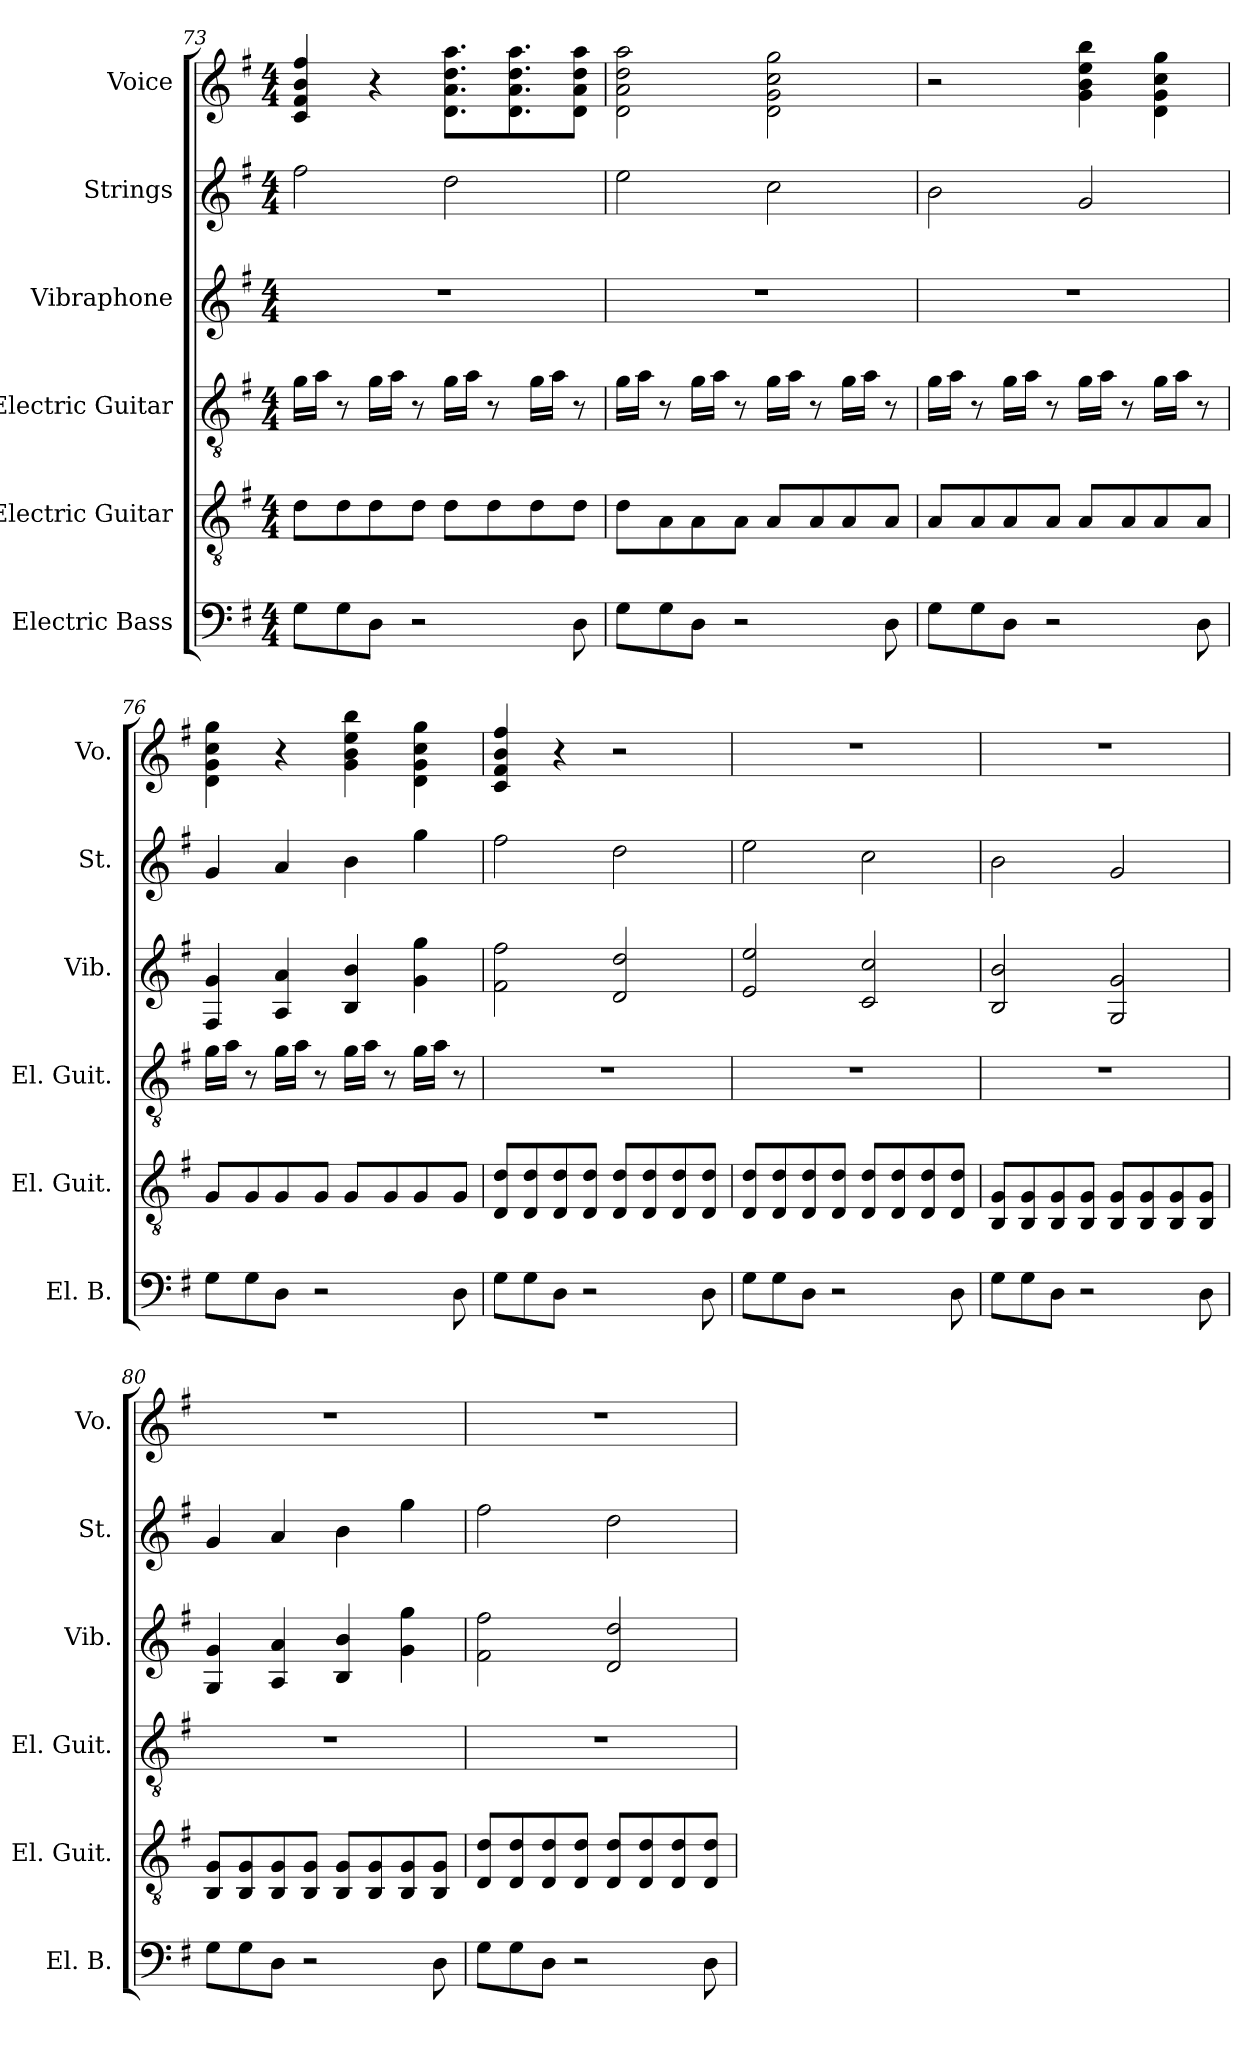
**kern	**kern	**kern	**kern	**kern	**kern
*part6	*part5	*part4	*part3	*part2	*part1
*staff6	*staff5	*staff4	*staff3	*staff2	*staff1
*I"Electric Bass	*I"Electric Guitar	*I"Electric Guitar	*I"Vibraphone	*I"Strings	*I"Voice
*I'El. B.	*I'El. Guit.	*I'El. Guit.	*I'Vib.	*I'St.	*I'Vo.
*clefF4	*clefGv2	*clefGv2	*clefG2	*clefG2	*clefG2
*k[f#]	*k[f#]	*k[f#]	*k[f#]	*k[f#]	*k[f#]
*M4/4	*M4/4	*M4/4	*M4/4	*M4/4	*M4/4
=73	=73	=73	=73	=73	=73
8G\L	8d\L	16g\LL	1r	2ff#\	4c/ 4f#/ 4b/ 4ff#/
.	.	16a\JJ	.	.	.
8G\	8d\	8r	.	.	.
8D\J	8d\	16g\LL	.	.	4r
.	.	16a\JJ	.	.	.
2r	8d\J	8r	.	.	.
.	8d\L	16g\LL	.	2dd\	8.d\ 8.a\ 8.dd\ 8.aa\L
.	.	16a\JJ	.	.	.
.	8d\	8r	.	.	.
.	.	.	.	.	8.d\ 8.a\ 8.dd\ 8.aa\
.	8d\	16g\LL	.	.	.
.	.	16a\JJ	.	.	.
8D\	8d\J	8r	.	.	8d\ 8a\ 8dd\ 8aa\J
=74	=74	=74	=74	=74	=74
8G\L	8d\L	16g\LL	1r	2ee\	2d\ 2a\ 2dd\ 2aa\
.	.	16a\JJ	.	.	.
8G\	8A\	8r	.	.	.
8D\J	8A\	16g\LL	.	.	.
.	.	16a\JJ	.	.	.
2r	8A\J	8r	.	.	.
.	8A/L	16g\LL	.	2cc\	2d\ 2g\ 2cc\ 2gg\
.	.	16a\JJ	.	.	.
.	8A/	8r	.	.	.
.	8A/	16g\LL	.	.	.
.	.	16a\JJ	.	.	.
8D\	8A/J	8r	.	.	.
!!LO:PB:g=z
=75	=75	=75	=75	=75	=75
8G\L	8A/L	16g\LL	1r	2b\	2r
.	.	16a\JJ	.	.	.
8G\	8A/	8r	.	.	.
8D\J	8A/	16g\LL	.	.	.
.	.	16a\JJ	.	.	.
2r	8A/J	8r	.	.	.
.	8A/L	16g\LL	.	2g/	4g\ 4b\ 4ee\ 4bb\
.	.	16a\JJ	.	.	.
.	8A/	8r	.	.	.
.	8A/	16g\LL	.	.	4d\ 4g\ 4cc\ 4gg\
.	.	16a\JJ	.	.	.
8D\	8A/J	8r	.	.	.
=76	=76	=76	=76	=76	=76
8G\L	8G/L	16g\LL	4F#/ 4g/	4g/	4d\ 4g\ 4cc\ 4gg\
.	.	16a\JJ	.	.	.
8G\	8G/	8r	.	.	.
8D\J	8G/	16g\LL	4A/ 4a/	4a/	4r
.	.	16a\JJ	.	.	.
2r	8G/J	8r	.	.	.
.	8G/L	16g\LL	4B/ 4b/	4b\	4g\ 4b\ 4ee\ 4bb\
.	.	16a\JJ	.	.	.
.	8G/	8r	.	.	.
.	8G/	16g\LL	4g\ 4gg\	4gg\	4d\ 4g\ 4cc\ 4gg\
.	.	16a\JJ	.	.	.
8D\	8G/J	8r	.	.	.
=77	=77	=77	=77	=77	=77
8G\L	8D/ 8d/L	1r	2f#\ 2ff#\	2ff#\	4c/ 4f#/ 4b/ 4ff#/
8G\	8D/ 8d/	.	.	.	.
8D\J	8D/ 8d/	.	.	.	4r
2r	8D/ 8d/J	.	.	.	.
.	8D/ 8d/L	.	2d/ 2dd/	2dd\	2r
.	8D/ 8d/	.	.	.	.
.	8D/ 8d/	.	.	.	.
8D\	8D/ 8d/J	.	.	.	.
=78	=78	=78	=78	=78	=78
8G\L	8D/ 8d/L	1r	2e/ 2ee/	2ee\	1r
8G\	8D/ 8d/	.	.	.	.
8D\J	8D/ 8d/	.	.	.	.
2r	8D/ 8d/J	.	.	.	.
.	8D/ 8d/L	.	2c/ 2cc/	2cc\	.
.	8D/ 8d/	.	.	.	.
.	8D/ 8d/	.	.	.	.
8D\	8D/ 8d/J	.	.	.	.
!!LO:LB:g=z
=79	=79	=79	=79	=79	=79
8G\L	8BB/ 8G/L	1r	2B/ 2b/	2b\	1r
8G\	8BB/ 8G/	.	.	.	.
8D\J	8BB/ 8G/	.	.	.	.
2r	8BB/ 8G/J	.	.	.	.
.	8BB/ 8G/L	.	2G/ 2g/	2g/	.
.	8BB/ 8G/	.	.	.	.
.	8BB/ 8G/	.	.	.	.
8D\	8BB/ 8G/J	.	.	.	.
=80	=80	=80	=80	=80	=80
8G\L	8BB/ 8G/L	1r	4G/ 4g/	4g/	1r
8G\	8BB/ 8G/	.	.	.	.
8D\J	8BB/ 8G/	.	4A/ 4a/	4a/	.
2r	8BB/ 8G/J	.	.	.	.
.	8BB/ 8G/L	.	4B/ 4b/	4b\	.
.	8BB/ 8G/	.	.	.	.
.	8BB/ 8G/	.	4g\ 4gg\	4gg\	.
8D\	8BB/ 8G/J	.	.	.	.
=81	=81	=81	=81	=81	=81
8G\L	8D/ 8d/L	1r	2f#\ 2ff#\	2ff#\	1r
8G\	8D/ 8d/	.	.	.	.
8D\J	8D/ 8d/	.	.	.	.
2r	8D/ 8d/J	.	.	.	.
.	8D/ 8d/L	.	2d/ 2dd/	2dd\	.
.	8D/ 8d/	.	.	.	.
.	8D/ 8d/	.	.	.	.
8D\	8D/ 8d/J	.	.	.	.
=	=	=	=	=	=
*-	*-	*-	*-	*-	*-
